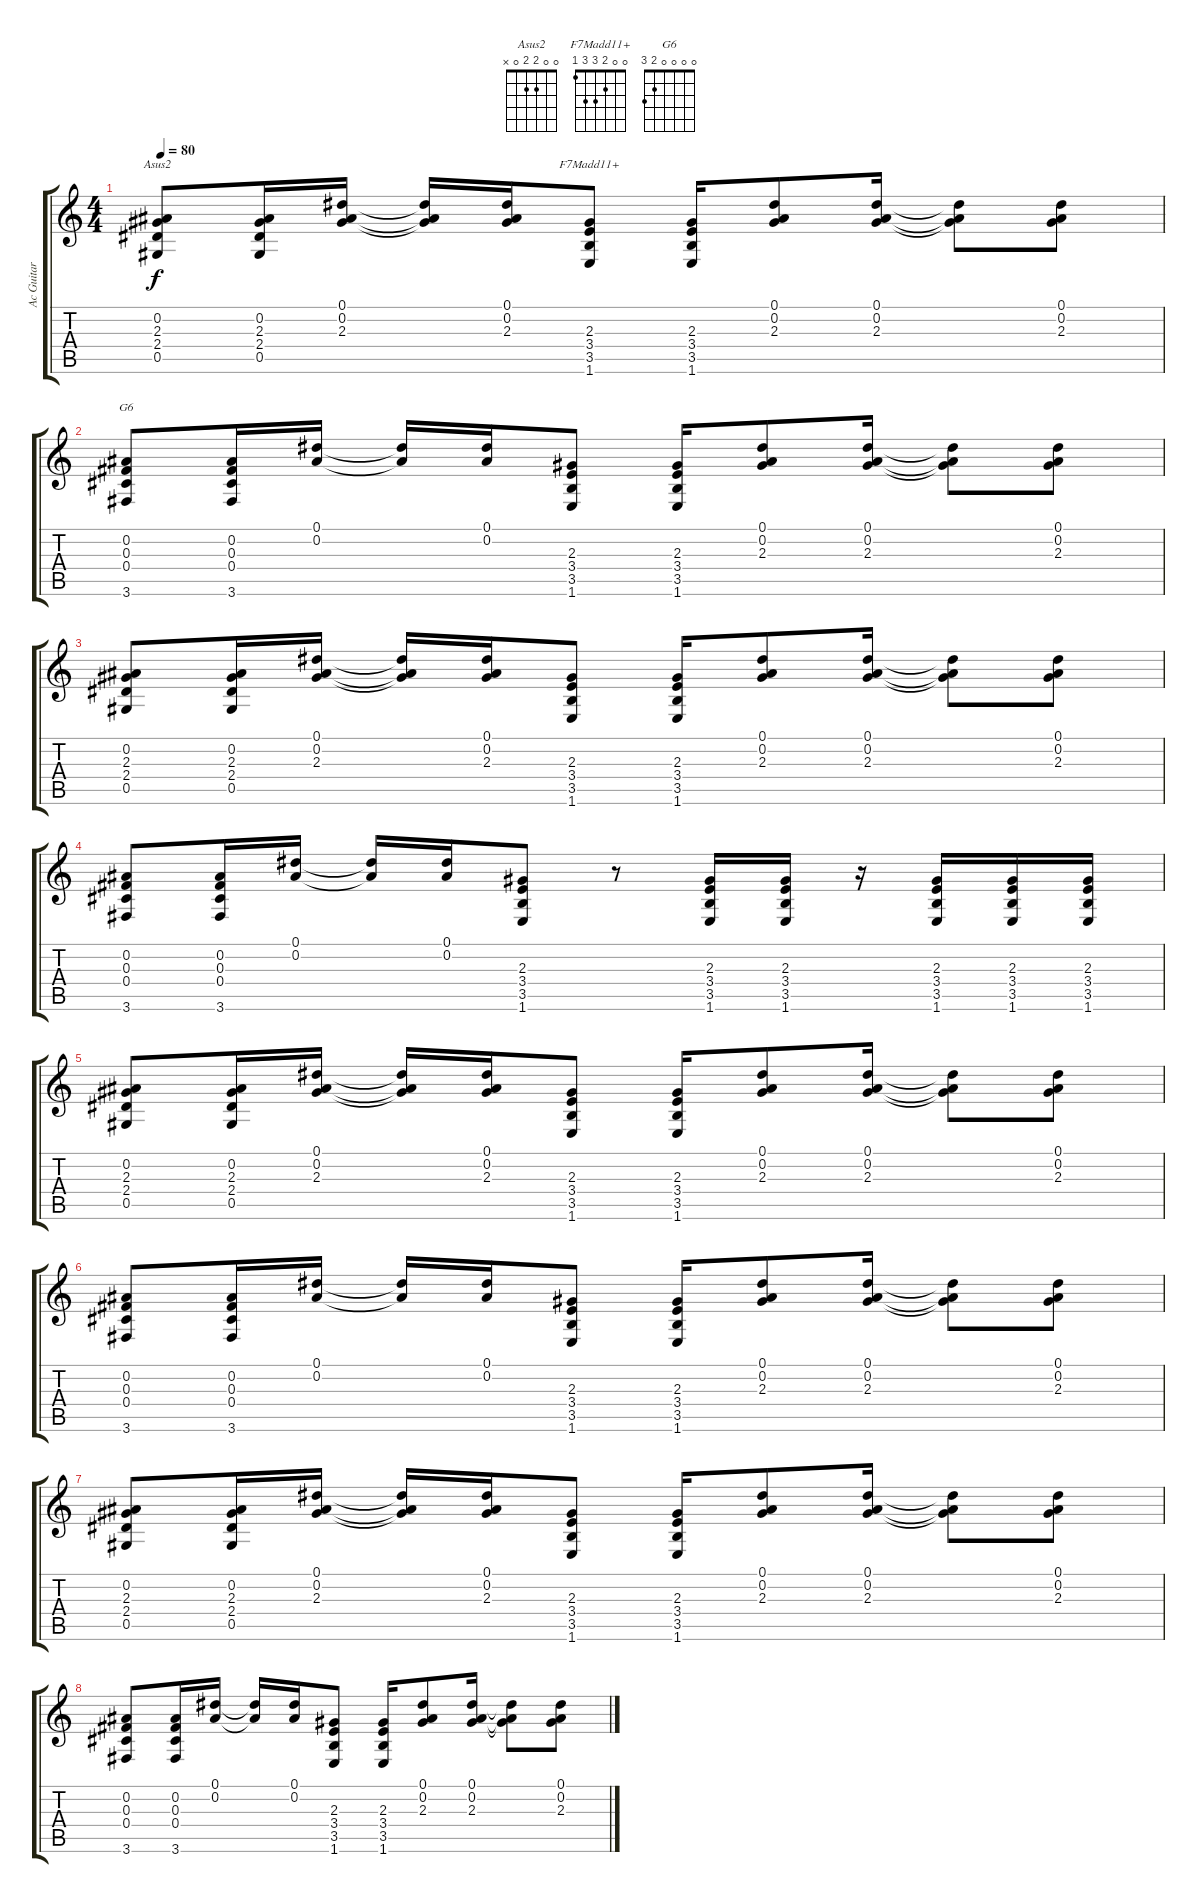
\track ("Ac Guitar" "Ac Guitar") {instrument acousticguitarsteel}
\staff {score tabs}
\tuning (Eb4 Bb3 Gb3 Db3 Ab2 Eb2) {hide}
\chord ("Asus2" 0 0 2 2 0 x)
\chord ("F7Madd11+" 0 0 2 3 3 1)
\chord ("G6" 0 0 0 0 2 3)
\ts (4 4)
\tempo 80
\clef g2
\ks c
(0.2 2.3 2.4 0.5).8{ch "Asus2" dy f instrument acousticguitarsteel} (0.2 2.3 2.4 0.5).16 (0.1 0.2 2.3).16 (0.1{t} 0.2{t} 2.3{t}).16 (0.1 0.2 2.3).16 (2.3 3.4 3.5 1.6).8{ch "F7Madd11+"} (2.3 3.4 3.5 1.6).16 (0.1 0.2 2.3).8 (0.1 0.2 2.3).16 (0.1{t} 0.2{t} 2.3{t}).8 (0.1 0.2 2.3).8 |
(0.2 0.3 0.4 3.6).8{ch "G6"} (0.2 0.3 0.4 3.6).16 (0.1 0.2).16 (0.1{t} 0.2{t}).16 (0.1 0.2).16 (2.3 3.4 3.5 1.6).8 (2.3 3.4 3.5 1.6).16 (0.1 0.2 2.3).8 (0.1 0.2 2.3).16 (0.1{t} 0.2{t} 2.3{t}).8 (0.1 0.2 2.3).8 |
(0.2 2.3 2.4 0.5).8 (0.2 2.3 2.4 0.5).16 (0.1 0.2 2.3).16 (0.1{t} 0.2{t} 2.3{t}).16 (0.1 0.2 2.3).16 (2.3 3.4 3.5 1.6).8 (2.3 3.4 3.5 1.6).16 (0.1 0.2 2.3).8 (0.1 0.2 2.3).16 (0.1{t} 0.2{t} 2.3{t}).8 (0.1 0.2 2.3).8 |
(0.2 0.3 0.4 3.6).8 (0.2 0.3 0.4 3.6).16 (0.1 0.2).16 (0.1{t} 0.2{t}).16 (0.1 0.2).16 (2.3 3.4 3.5 1.6).8 r.8 (2.3 3.4 3.5 1.6).16 (2.3 3.4 3.5 1.6).16 r.16 (2.3 3.4 3.5 1.6).16 (2.3 3.4 3.5 1.6).16 (2.3 3.4 3.5 1.6).16 |
(0.2 2.3 2.4 0.5).8 (0.2 2.3 2.4 0.5).16 (0.1 0.2 2.3).16 (0.1{t} 0.2{t} 2.3{t}).16 (0.1 0.2 2.3).16 (2.3 3.4 3.5 1.6).8 (2.3 3.4 3.5 1.6).16 (0.1 0.2 2.3).8 (0.1 0.2 2.3).16 (0.1{t} 0.2{t} 2.3{t}).8 (0.1 0.2 2.3).8 |
(0.2 0.3 0.4 3.6).8 (0.2 0.3 0.4 3.6).16 (0.1 0.2).16 (0.1{t} 0.2{t}).16 (0.1 0.2).16 (2.3 3.4 3.5 1.6).8 (2.3 3.4 3.5 1.6).16 (0.1 0.2 2.3).8 (0.1 0.2 2.3).16 (0.1{t} 0.2{t} 2.3{t}).8 (0.1 0.2 2.3).8 |
(0.2 2.3 2.4 0.5).8 (0.2 2.3 2.4 0.5).16 (0.1 0.2 2.3).16 (0.1{t} 0.2{t} 2.3{t}).16 (0.1 0.2 2.3).16 (2.3 3.4 3.5 1.6).8 (2.3 3.4 3.5 1.6).16 (0.1 0.2 2.3).8 (0.1 0.2 2.3).16 (0.1{t} 0.2{t} 2.3{t}).8 (0.1 0.2 2.3).8 |
(0.2 0.3 0.4 3.6).8 (0.2 0.3 0.4 3.6).16 (0.1 0.2).16 (0.1{t} 0.2{t}).16 (0.1 0.2).16 (2.3 3.4 3.5 1.6).8 (2.3 3.4 3.5 1.6).16 (0.1 0.2 2.3).8 (0.1 0.2 2.3).16 (0.1{t} 0.2{t} 2.3{t}).8 (0.1 0.2 2.3).8
